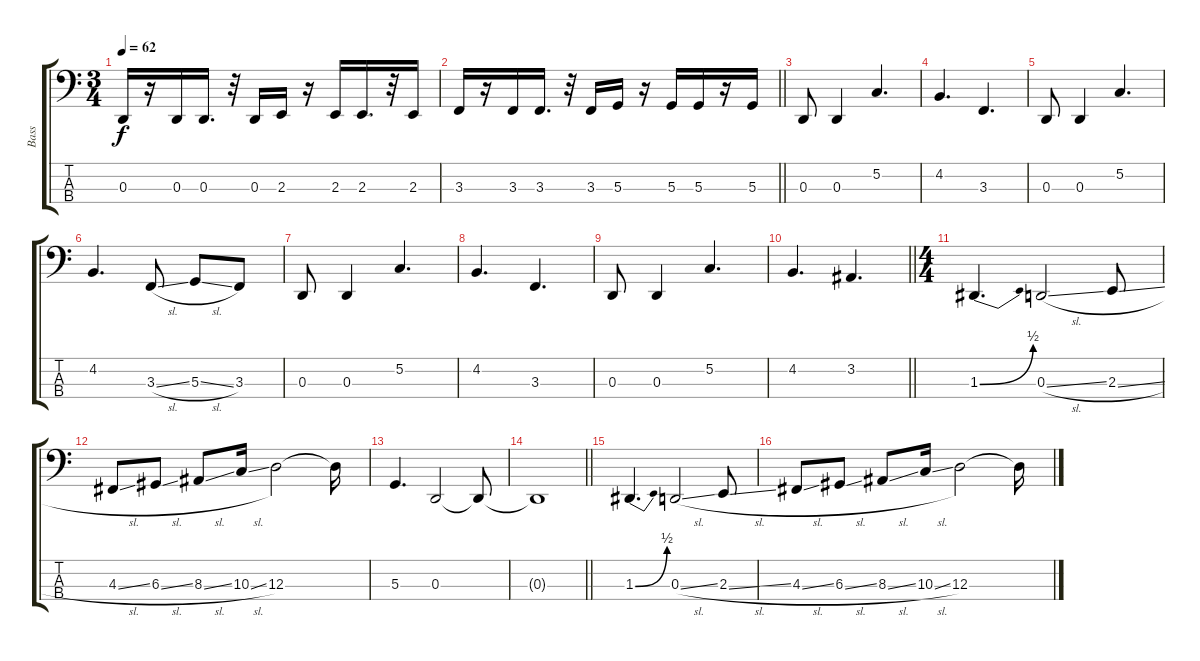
\track ("Bass" "Bass") {instrument electricbassfinger}
\staff {score tabs}
\tuning (C2 G1 D1 A0) {hide}
\ts (3 4)
\tempo 62
\clef f4
\ks c
0.3.16{dy f} r.16 0.3.16 0.3.16{d} r.32 0.3.16 2.3.16 r.16 2.3.16 2.3.16{d} r.32 2.3.16 |
\barLineRight lightlight
3.3.16 r.16 3.3.16 3.3.16{d} r.32 3.3.16 5.3.16 r.16 5.3.16 5.3.16 r.16 5.3.16 |
0.3.8{volume 12} 0.3.4 5.2.4{d} |
4.2.4{d} 3.3.4{d} |
0.3.8 0.3.4 5.2.4{d} |
4.2.4{d} 3.3{sl}.8 5.3{sl}.8 3.3.8 |
0.3.8 0.3.4 5.2.4{d} |
4.2.4{d} 3.3.4{d} |
0.3.8 0.3.4 5.2.4{d} |
\barLineRight lightlight
4.2.4{d} 3.2.4{d} |
\ts (4 4)
1.3{be (bend 0 0 60 2)}.4{d volume 16} 0.3{sl}.2 2.3{sl}.8{volume 16} |
4.3{sl}.8{volume 16} 6.3{sl}.8{volume 16} 8.3{sl}.8{volume 16} 10.3{sl}.16{volume 16} 12.3.2{volume 16} 12.3{t}.16 |
5.3.4{d} 0.3.2 0.3{t}.8 |
\barLineRight lightlight
0.3{t}.1 |
1.3{be (bend 0 0 60 2)}.4{d} 0.3{sl}.2 2.3{sl}.8{volume 16} |
4.3{sl}.8{volume 16} 6.3{sl}.8{volume 16} 8.3{sl}.8{volume 16} 10.3{sl}.16{volume 16} 12.3.2{volume 16} 12.3{t}.16
